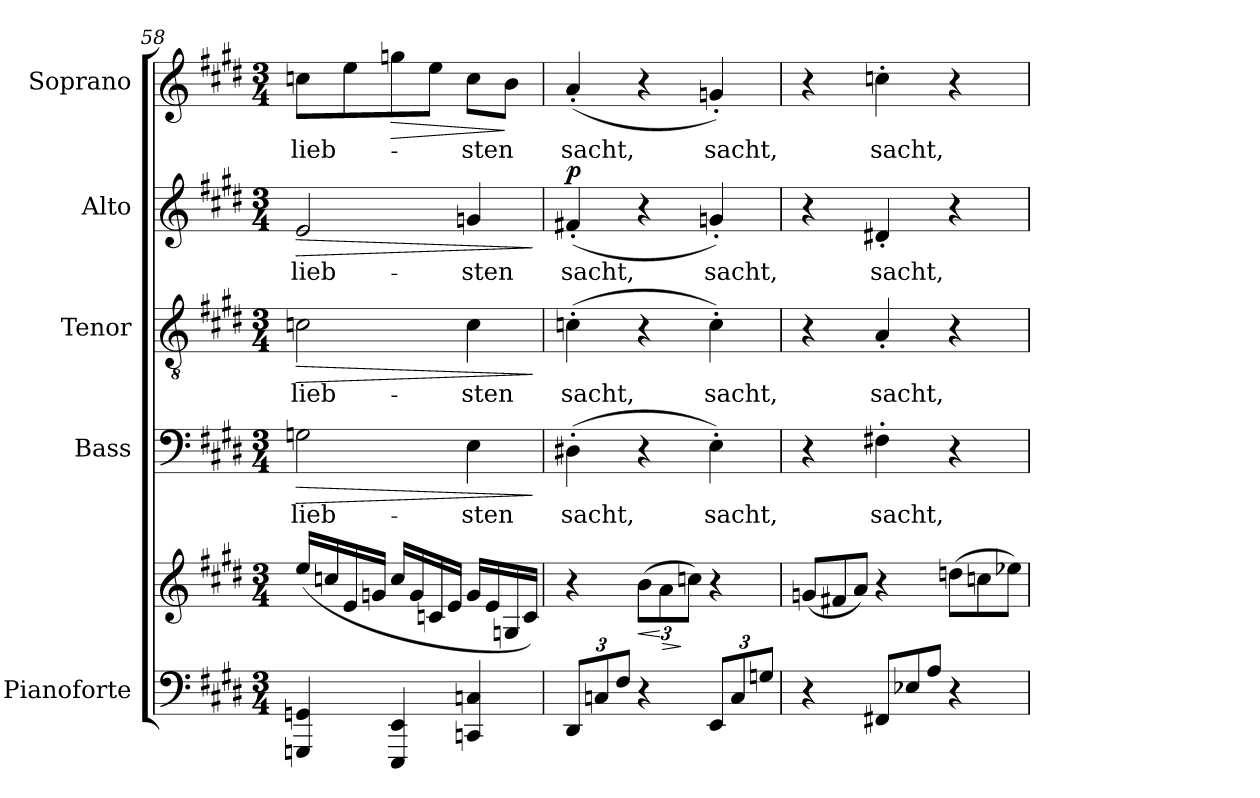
**kern	**kern	**dynam	**kern	**text	**dynam	**kern	**text	**dynam	**kern	**text	**dynam	**kern	**text	**dynam
*part5	*part5	*part5	*part4	*part4	*part4	*part3	*part3	*part3	*part2	*part2	*part2	*part1	*part1	*part1
*staff6	*staff5	*staff5/6	*staff4	*staff4	*staff4	*staff3	*staff3	*staff3	*staff2	*staff2	*staff2	*staff1	*staff1	*staff1
*I"Pianoforte	*	*	*I"Bass	*	*	*I"Tenor	*	*	*I"Alto	*	*	*I"Soprano	*	*
*I'Pno	*	*	*	*	*	*	*	*	*	*	*	*	*	*
*clefF4	*clefG2	*	*clefF4	*	*	*clefGv2	*	*	*clefG2	*	*	*clefG2	*	*
*k[f#c#g#d#]	*k[f#c#g#d#]	*	*k[f#c#g#d#]	*	*	*k[f#c#g#d#]	*	*	*k[f#c#g#d#]	*	*	*k[f#c#g#d#]	*	*
*M3/4	*M3/4	*	*M3/4	*	*	*M3/4	*	*	*M3/4	*	*	*M3/4	*	*
=58	=58	=58	=58	=58	=58	=58	=58	=58	=58	=58	=58	=58	=58	=58
!	!	!	!	!LO:LY:b	!LO:HP:b	!	!LO:LY:b	!LO:HP:b	!	!LO:LY:b	!LO:HP:b	!	!LO:LY:b	!
4GGGn/ 4GGn/	(>16ee/LL	.	2Gn\	lieb-	>	2cn\	lieb-	>	2e/	lieb-	>	8ccn\L	lieb-	.
.	16ccn/	.	.	.	.	.	.	.	.	.	.	.	.	.
.	16e/	.	.	.	.	.	.	.	.	.	.	8ee\	.	.
.	16gn/JJ	.	.	.	.	.	.	.	.	.	.	.	.	.
!	!	!	!	!	!	!	!	!	!	!	!	!	!	!LO:HP:b
4EEE/ 4EE/	16cc/LL	.	.	.	.	.	.	.	.	.	.	8ggn\	.	>
.	16g/	.	.	.	.	.	.	.	.	.	.	.	.	.
.	16cn/	.	.	.	.	.	.	.	.	.	.	8ee\J	.	.
.	16e/JJ	.	.	.	.	.	.	.	.	.	.	.	.	.
!	!	!	!	!LO:LY:b	!	!	!LO:LY:b	!	!	!LO:LY:b	!	!	!LO:LY:b	!
4CCn/ 4Cn/	16g/LL	.	4E\	-sten	.	4c\	-sten	.	4gn/	-sten	.	8cc\L	-sten	.
.	16e/	.	.	.	.	.	.	.	.	.	.	.	.	.
.	16Gn/	.	.	.	.	.	.	.	.	.	.	8b\J	.	]
.	16c/JJ)	.	.	.	.	.	.	.	.	.	.	.	.	.
.	.	.	.	.	]	.	.	]	.	.	]	.	.	.
=59	=59	=59	=59	=59	=59	=59	=59	=59	=59	=59	=59	=59	=59	=59
*Xbrackettup	*	*	*	*	*	*	*	*	*	*	*	*	*	*
!	!	!	!	!LO:LY:b	!LO:DY:a	!	!LO:LY:b	!	!	!LO:LY:b	!	!	!LO:LY:b	!
!	!	!	!	!	!LO:DY:n=1:a	!	!	!LO:DY:a	!	!	!	!	!	!
!	!	!	!	!	!	!	!	!LO:DY:n=1:a	!	!	!LO:DY:a	!	!	!LO:DY:a
!	!	!	!	!	!	!	!	!	!	!	!	!	!	!LO:DY:n=1:a
12DD#/L	4r	.	(4D#X'\	sacht,	other-dynamics p	(4cn'\	sacht,	other-dynamics p	(>4f#X'/	sacht,	p	(>4a'/	sacht,	p other-dynamics
12Cn/	.	.	.	.	.	.	.	.	.	.	.	.	.	.
12F#/J	.	.	.	.	.	.	.	.	.	.	.	.	.	.
*	*Xbrackettup	*	*	*	*	*	*	*	*	*	*	*	*	*
!	!	!LO:HP:b	!	!	!	!	!	!	!	!	!LO:DY:a	!	!	!
4r	(12b\L	<	4r	.	.	4r	.	.	4r	.	other-dynamics	4r	.	.
!	!	!LO:HP:n=1:b	!	!	!	!	!	!	!	!	!	!	!	!
.	12a\	[ >	.	.	.	.	.	.	.	.	.	.	.	.
.	12ccn\J)	]	.	.	.	.	.	.	.	.	.	.	.	.
!	!	!	!	!LO:LY:b	!	!	!LO:LY:b	!	!	!LO:LY:b	!	!	!LO:LY:b	!
12EE/L	4r	.	4E'\)	sacht,	.	4c'\)	sacht,	.	4gn'/)	sacht,	.	4gn'/)	sacht,	.
12C/	.	.	.	.	.	.	.	.	.	.	.	.	.	.
12Gn/J	.	.	.	.	.	.	.	.	.	.	.	.	.	.
!!LO:PB:g=z
=60	=60	=60	=60	=60	=60	=60	=60	=60	=60	=60	=60	=60	=60	=60
*	*Xtuplet	*	*	*	*	*	*	*	*	*	*	*	*	*
4r	(12gn/L	.	4r	.	.	4r	.	.	4r	.	.	4r	.	.
.	12f#X/	.	.	.	.	.	.	.	.	.	.	.	.	.
.	12a/J)	.	.	.	.	.	.	.	.	.	.	.	.	.
*Xtuplet	*	*	*	*	*	*	*	*	*	*	*	*	*	*
!	!	!	!	!LO:LY:b	!	!	!LO:LY:b	!	!	!LO:LY:b	!	!	!LO:LY:b	!
12FF#X/L	4r	.	4F#X'\	sacht,	.	4A'/	sacht,	.	4d#X'/	sacht,	.	4ccn'\	sacht,	.
12E-X/	.	.	.	.	.	.	.	.	.	.	.	.	.	.
12A/J	.	.	.	.	.	.	.	.	.	.	.	.	.	.
4r	(12ddn\L	.	4r	.	.	4r	.	.	4r	.	.	4r	.	.
.	12ccn\	.	.	.	.	.	.	.	.	.	.	.	.	.
.	12ee-X\J)	.	.	.	.	.	.	.	.	.	.	.	.	.
=	=	=	=	=	=	=	=	=	=	=	=	=	=	=
*-	*-	*-	*-	*-	*-	*-	*-	*-	*-	*-	*-	*-	*-	*-
